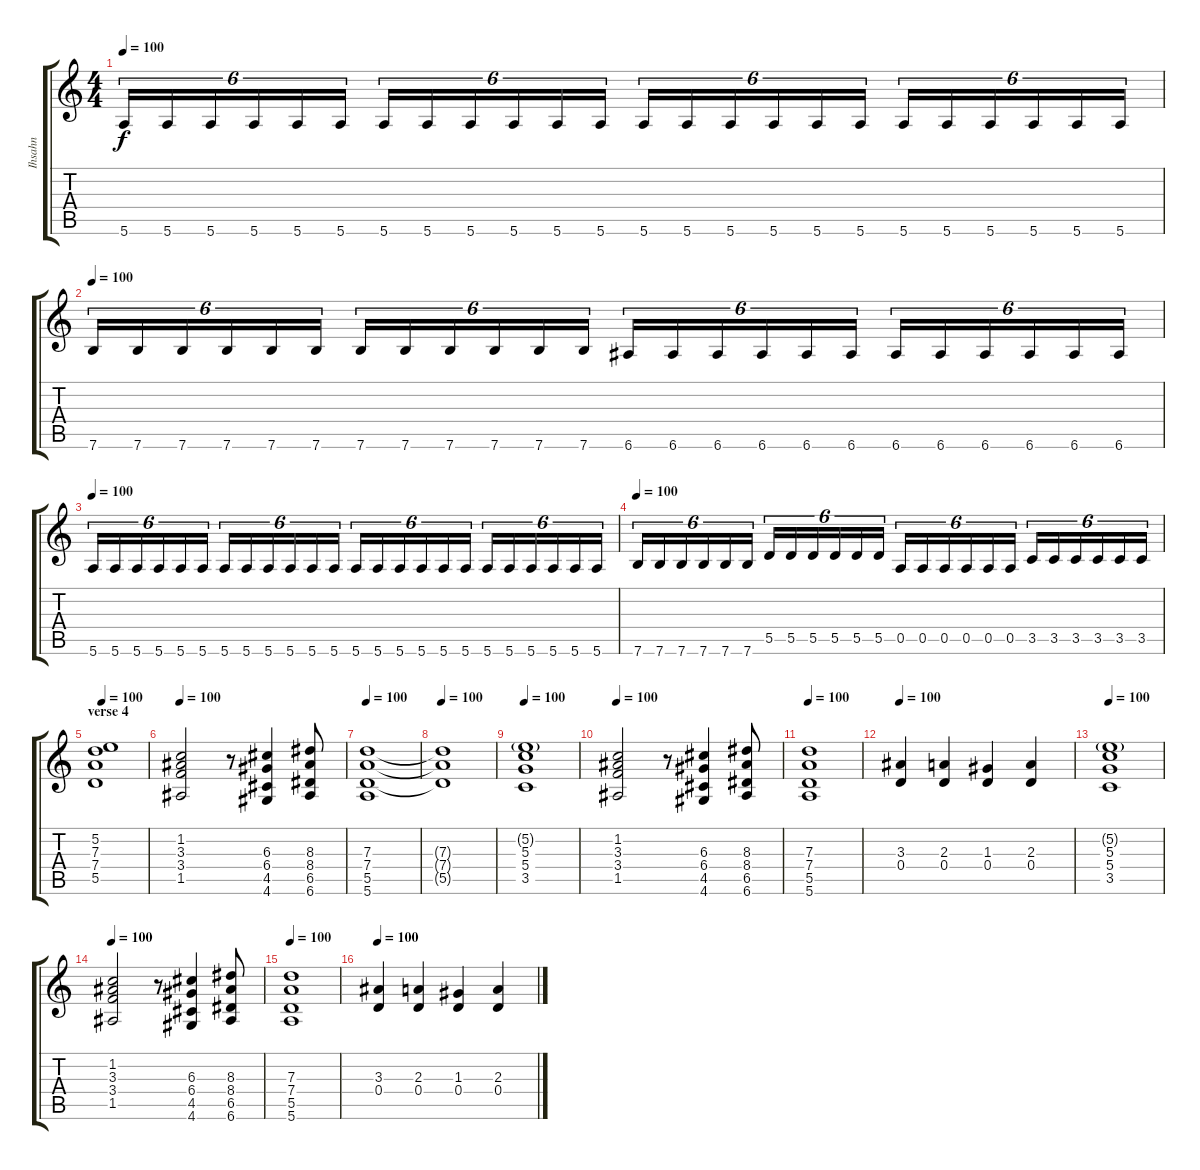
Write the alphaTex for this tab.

\track ("Ihsahn" "Ihsahn") {instrument distortionguitar}
\staff {score tabs}
\tuning (E4 B3 G3 D3 A2 E2) {hide}
\ts (4 4)
\tempo 100
\clef g2
\ks c
5.6.16{tu (6 4) dy f} 5.6.16{tu (6 4)} 5.6.16{tu (6 4)} 5.6.16{tu (6 4)} 5.6.16{tu (6 4)} 5.6.16{tu (6 4)} 5.6.16{tu (6 4)} 5.6.16{tu (6 4)} 5.6.16{tu (6 4)} 5.6.16{tu (6 4)} 5.6.16{tu (6 4)} 5.6.16{tu (6 4)} 5.6.16{tu (6 4)} 5.6.16{tu (6 4)} 5.6.16{tu (6 4)} 5.6.16{tu (6 4)} 5.6.16{tu (6 4)} 5.6.16{tu (6 4)} 5.6.16{tu (6 4)} 5.6.16{tu (6 4)} 5.6.16{tu (6 4)} 5.6.16{tu (6 4)} 5.6.16{tu (6 4)} 5.6.16{tu (6 4)} |
\tempo 100
7.6.16{tu (6 4)} 7.6.16{tu (6 4)} 7.6.16{tu (6 4)} 7.6.16{tu (6 4)} 7.6.16{tu (6 4)} 7.6.16{tu (6 4)} 7.6.16{tu (6 4)} 7.6.16{tu (6 4)} 7.6.16{tu (6 4)} 7.6.16{tu (6 4)} 7.6.16{tu (6 4)} 7.6.16{tu (6 4)} 6.6.16{tu (6 4)} 6.6.16{tu (6 4)} 6.6.16{tu (6 4)} 6.6.16{tu (6 4)} 6.6.16{tu (6 4)} 6.6.16{tu (6 4)} 6.6.16{tu (6 4)} 6.6.16{tu (6 4)} 6.6.16{tu (6 4)} 6.6.16{tu (6 4)} 6.6.16{tu (6 4)} 6.6.16{tu (6 4)} |
\tempo 100
5.6.16{tu (6 4)} 5.6.16{tu (6 4)} 5.6.16{tu (6 4)} 5.6.16{tu (6 4)} 5.6.16{tu (6 4)} 5.6.16{tu (6 4)} 5.6.16{tu (6 4)} 5.6.16{tu (6 4)} 5.6.16{tu (6 4)} 5.6.16{tu (6 4)} 5.6.16{tu (6 4)} 5.6.16{tu (6 4)} 5.6.16{tu (6 4)} 5.6.16{tu (6 4)} 5.6.16{tu (6 4)} 5.6.16{tu (6 4)} 5.6.16{tu (6 4)} 5.6.16{tu (6 4)} 5.6.16{tu (6 4)} 5.6.16{tu (6 4)} 5.6.16{tu (6 4)} 5.6.16{tu (6 4)} 5.6.16{tu (6 4)} 5.6.16{tu (6 4)} |
\tempo 100
7.6.16{tu (6 4)} 7.6.16{tu (6 4)} 7.6.16{tu (6 4)} 7.6.16{tu (6 4)} 7.6.16{tu (6 4)} 7.6.16{tu (6 4)} 5.5.16{tu (6 4)} 5.5.16{tu (6 4)} 5.5.16{tu (6 4)} 5.5.16{tu (6 4)} 5.5.16{tu (6 4)} 5.5.16{tu (6 4)} 0.5.16{tu (6 4)} 0.5.16{tu (6 4)} 0.5.16{tu (6 4)} 0.5.16{tu (6 4)} 0.5.16{tu (6 4)} 0.5.16{tu (6 4)} 3.5.16{tu (6 4)} 3.5.16{tu (6 4)} 3.5.16{tu (6 4)} 3.5.16{tu (6 4)} 3.5.16{tu (6 4)} 3.5.16{tu (6 4)} |
\section ("" "verse 4")
\tempo 100
(5.2 7.3 7.4 5.5).1 |
\tempo 100
(1.2 3.3 3.4 1.5).2 r.8 (6.3 6.4 4.5 4.6).4 (8.3 8.4 6.5 6.6).8 |
\tempo 100
(7.3 7.4 5.5 5.6).1 |
\tempo 100
(7.3{t} 7.4{t} 5.5{t}).1 |
\tempo 100
(5.2{g} 5.3 5.4 3.5).1 |
\tempo 100
(1.2 3.3 3.4 1.5).2 r.8 (6.3 6.4 4.5 4.6).4 (8.3 8.4 6.5 6.6).8 |
\tempo 100
(7.3 7.4 5.5 5.6).1 |
\tempo 100
(3.3 0.4).4 (2.3 0.4).4 (1.3 0.4).4 (2.3 0.4).4 |
\tempo 100
(5.2{g} 5.3 5.4 3.5).1 |
\tempo 100
(1.2 3.3 3.4 1.5).2 r.8 (6.3 6.4 4.5 4.6).4 (8.3 8.4 6.5 6.6).8 |
\tempo 100
(7.3 7.4 5.5 5.6).1 |
\tempo 100
(3.3 0.4).4 (2.3 0.4).4 (1.3 0.4).4 (2.3 0.4).4
